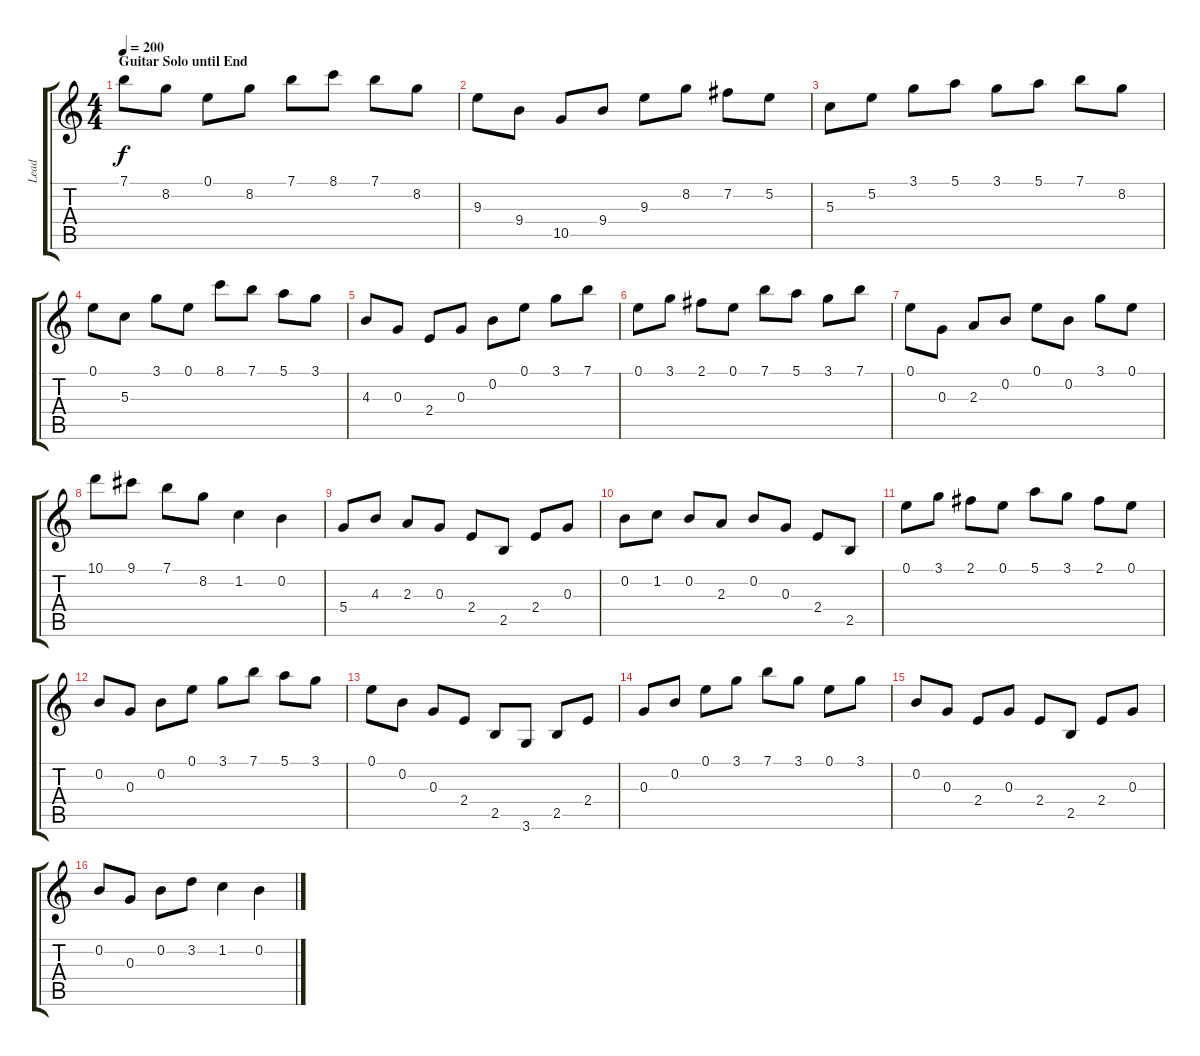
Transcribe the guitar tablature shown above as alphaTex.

\track ("Lead" "Lead") {instrument distortionguitar}
\staff {score tabs}
\tuning (E4 B3 G3 D3 A2 E2) {hide}
\ts (4 4)
\section ("" "Guitar Solo until End")
\tempo 200
\clef g2
\ks c
7.1.8{dy f} 8.2.8 0.1.8 8.2.8 7.1.8 8.1.8 7.1.8 8.2.8 |
9.3.8 9.4.8 10.5.8 9.4.8 9.3.8 8.2.8 7.2.8 5.2.8 |
5.3.8 5.2.8 3.1.8 5.1.8 3.1.8 5.1.8 7.1.8 8.2.8 |
0.1.8 5.3.8 3.1.8 0.1.8 8.1.8 7.1.8 5.1.8 3.1.8 |
4.3.8 0.3.8 2.4.8 0.3.8 0.2.8 0.1.8 3.1.8 7.1.8 |
0.1.8 3.1.8 2.1.8 0.1.8 7.1.8 5.1.8 3.1.8 7.1.8 |
0.1.8 0.3.8 2.3.8 0.2.8 0.1.8 0.2.8 3.1.8 0.1.8 |
10.1.8 9.1.8 7.1.8 8.2.8 1.2.4 0.2.4 |
5.4.8 4.3.8 2.3.8 0.3.8 2.4.8 2.5.8 2.4.8 0.3.8 |
0.2.8 1.2.8 0.2.8 2.3.8 0.2.8 0.3.8 2.4.8 2.5.8 |
0.1.8 3.1.8 2.1.8 0.1.8 5.1.8 3.1.8 2.1.8 0.1.8 |
0.2.8 0.3.8 0.2.8 0.1.8 3.1.8 7.1.8 5.1.8 3.1.8 |
0.1.8 0.2.8 0.3.8 2.4.8 2.5.8 3.6.8 2.5.8 2.4.8 |
0.3.8 0.2.8 0.1.8 3.1.8 7.1.8 3.1.8 0.1.8 3.1.8 |
0.2.8 0.3.8 2.4.8 0.3.8 2.4.8 2.5.8 2.4.8 0.3.8 |
0.2.8 0.3.8 0.2.8 3.2.8 1.2.4 0.2.4
